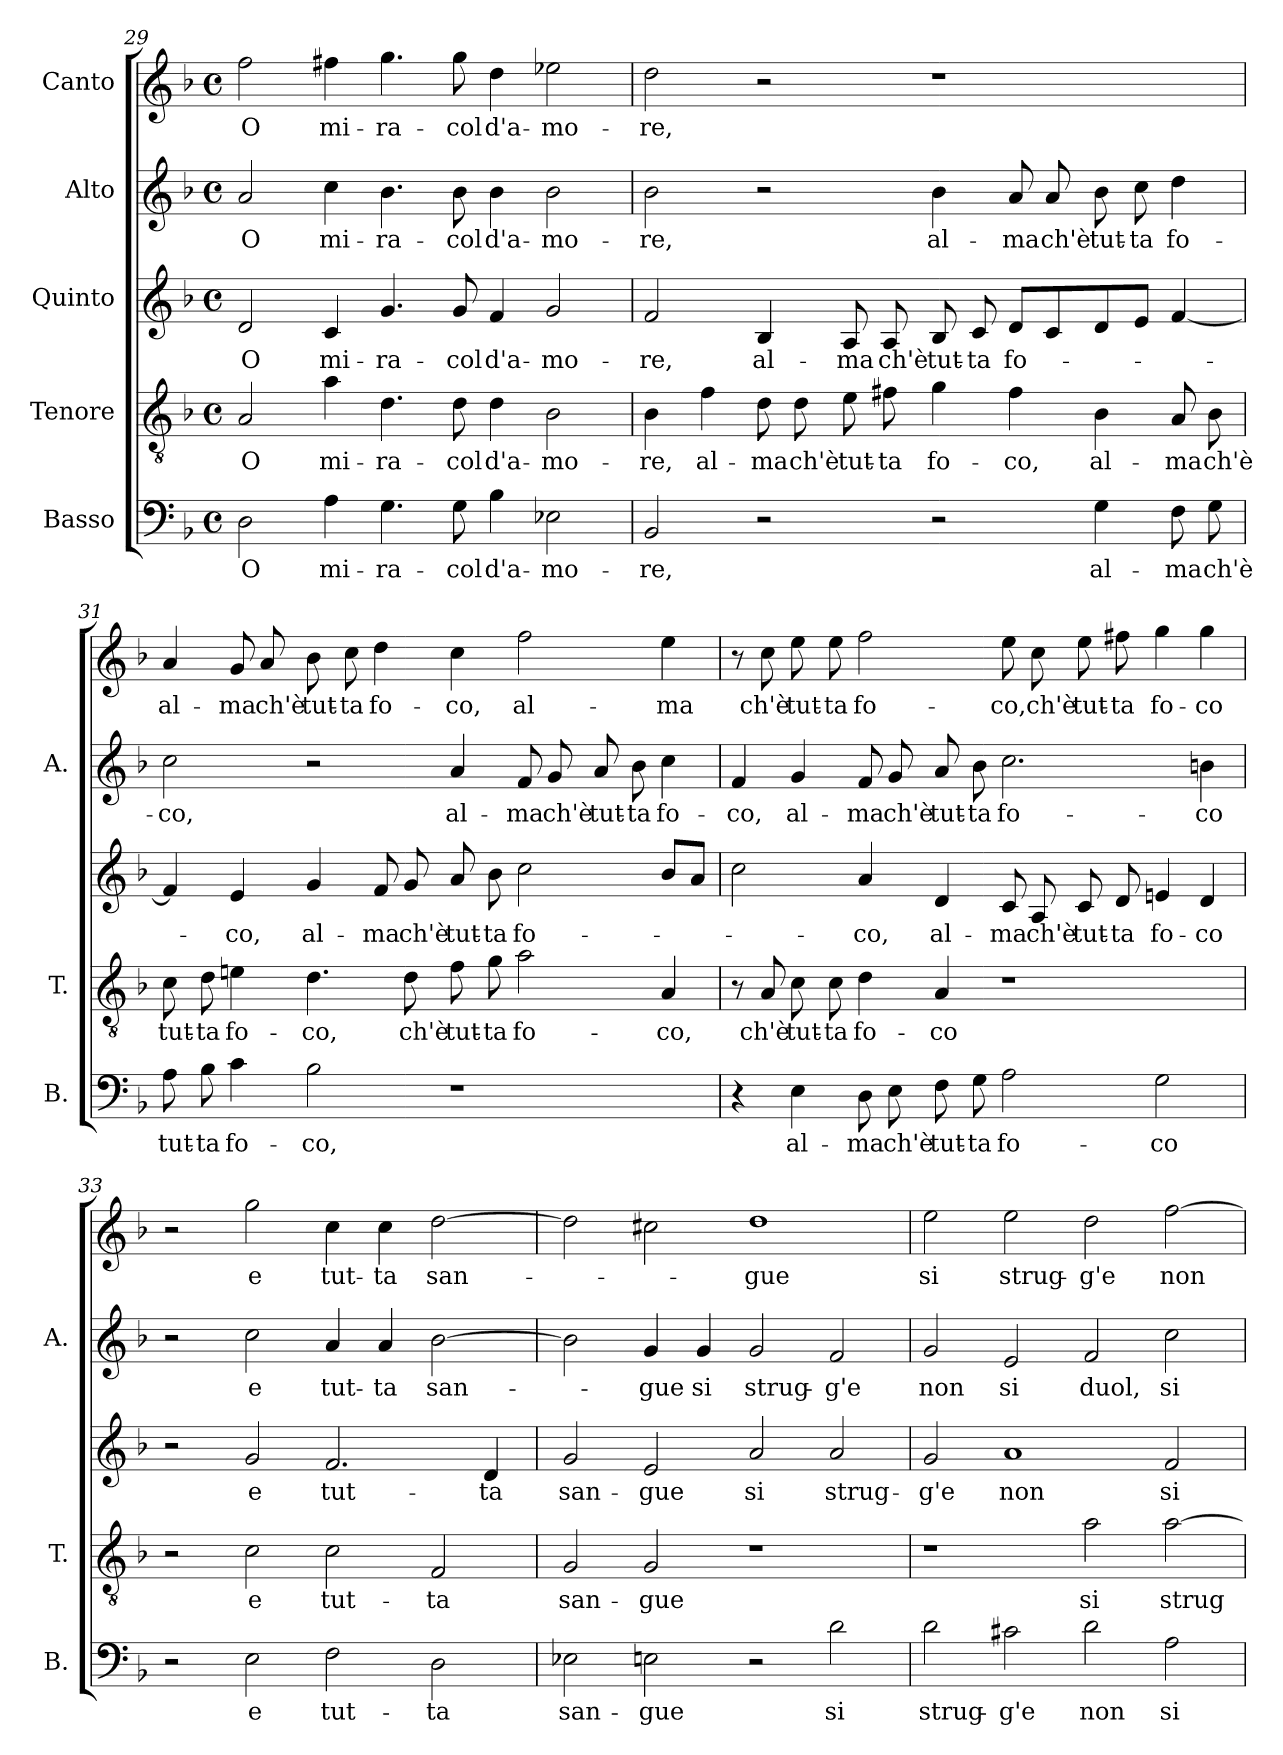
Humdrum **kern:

**kern	**text	**kern	**text	**kern	**text	**kern	**text	**kern	**text
*part5	*part5	*part4	*part4	*part3	*part3	*part2	*part2	*part1	*part1
*staff5	*staff5	*staff4	*staff4	*staff3	*staff3	*staff2	*staff2	*staff1	*staff1
*I"Basso	*	*I"Tenore	*	*I"Quinto	*	*I"Alto	*	*I"Canto	*
*I'B.	*	*I'T.	*	*	*	*I'A.	*	*	*
*clefF4	*	*clefGv2	*	*clefG2	*	*clefG2	*	*clefG2	*
*k[b-]	*	*k[b-]	*	*k[b-]	*	*k[b-]	*	*k[b-]	*
*F:	*	*F:	*	*F:	*	*F:	*	*F:	*
*M4/4	*	*M4/4	*	*M4/4	*	*M4/4	*	*M4/4	*
*met(c)	*	*met(c)	*	*met(c)	*	*met(c)	*	*met(c)	*
=29	=29	=29	=29	=29	=29	=29	=29	=29	=29
2D\	O	2A/	O	2d/	O	2a/	O	2ff\	O
4A\	mi-	4a\	mi-	4c/	mi-	4cc\	mi-	4ff#X\	mi-
4.G\	-ra-	4.d\	-ra-	4.g/	-ra-	4.b-\	-ra-	4.gg\	-ra-
8G\	-col	8d\	-col	8g/	-col	8b-\	-col	8gg\	-col
4B-\	d'a-	4d\	d'a-	4f/	d'a-	4b-\	d'a-	4dd\	d'a-
2E-X\	-mo-	2B-\	-mo-	2g/	-mo-	2b-\	-mo-	2ee-X\	-mo-
=30	=30	=30	=30	=30	=30	=30	=30	=30	=30
2BB-/	-re,	4B-\	-re,	2f/	-re,	2b-\	-re,	2dd\	-re,
.	.	4f\	al-	.	.	.	.	.	.
2r	.	8d\	-ma	4B-/	al-	2r	.	2r	.
.	.	8d\	ch'è	.	.	.	.	.	.
.	.	8e\	tut-	8A/	-ma	.	.	.	.
.	.	8f#X\	-ta	8A/	ch'è	.	.	.	.
2r	.	4g\	fo-	8B-/	tut-	4b-\	al-	1r	.
.	.	.	.	8c/	-ta	.	.	.	.
.	.	4f#\	-co,	8d/L	fo-	8a/	-ma	.	.
.	.	.	.	8c/	.	8a/	ch'è	.	.
4G\	al-	4B-\	al-	8d/	.	8b-\	tut-	.	.
.	.	.	.	8e/J	.	8cc\	-ta	.	.
8F\	-ma	8A/	-ma	[4f/	.	4dd\	fo-	.	.
8G\	ch'è	8B-\	ch'è	.	.	.	.	.	.
=31	=31	=31	=31	=31	=31	=31	=31	=31	=31
8A\	tut-	8c\	tut-	4f/]	.	2cc\	-co,	4a/	al-
8B-\	-ta	8d\	-ta	.	.	.	.	.	.
4c\	fo-	4en\	fo-	4e/	-co,	.	.	8g/	-ma
.	.	.	.	.	.	.	.	8a/	ch'è
2B-\	-co,	4.d\	-co,	4g/	al-	2r	.	8b-\	tut-
.	.	.	.	.	.	.	.	8cc\	-ta
.	.	.	.	8f/	-ma	.	.	4dd\	fo-
.	.	8d\	ch'è	8g/	ch'è	.	.	.	.
1r	.	8f\	tut-	8a/	tut-	4a/	al-	4cc\	-co,
.	.	8g\	-ta	8b-\	-ta	.	.	.	.
.	.	2a\	fo-	2cc\	fo-	8f/	-ma	2ff\	al-
.	.	.	.	.	.	8g/	ch'è	.	.
.	.	.	.	.	.	8a/	tut-	.	.
.	.	.	.	.	.	8b-\	-ta	.	.
.	.	4A/	-co,	8b-/L	.	4cc\	fo-	4ee\	-ma
.	.	.	.	8a/J	.	.	.	.	.
=32	=32	=32	=32	=32	=32	=32	=32	=32	=32
4r	.	8r	.	2cc\	.	4f/	-co,	8r	.
.	.	8A/	ch'è	.	.	.	.	8cc\	ch'è
4E\	al-	8c\	tut-	.	.	4g/	al-	8ee\	tut-
.	.	8c\	-ta	.	.	.	.	8ee\	-ta
8D\	-ma	4d\	fo-	4a/	-co,	8f/	-ma	2ff\	fo-
8E\	ch'è	.	.	.	.	8g/	ch'è	.	.
8F\	tut-	4A/	-co	4d/	al-	8a/	tut-	.	.
8G\	-ta	.	.	.	.	8b-\	-ta	.	.
2A\	fo-	1r	.	8c/	-ma	2.cc\	fo-	8ee\	-co,
.	.	.	.	8A/	ch'è	.	.	8cc\	ch'è
.	.	.	.	8c/	tut-	.	.	8ee\	tut-
.	.	.	.	8d/	-ta	.	.	8ff#X\	-ta
2G\	-co	.	.	4en/	fo-	.	.	4gg\	fo-
.	.	.	.	4d/	-co	4bn\	-co	4gg\	-co
=33	=33	=33	=33	=33	=33	=33	=33	=33	=33
2r	.	2r	.	2r	.	2r	.	2r	.
2E\	e	2c\	e	2g/	e	2cc\	e	2gg\	e
2F\	tut-	2c\	tut-	2.f/	tut-	4a/	tut-	4cc\	tut-
.	.	.	.	.	.	4a/	-ta	4cc\	-ta
2D\	-ta	2F/	-ta	.	.	[2b-\	san-	[2dd\	san-
.	.	.	.	4d/	-ta	.	.	.	.
=34	=34	=34	=34	=34	=34	=34	=34	=34	=34
2E-X\	san-	2G/	san-	2g/	san-	2b-\]	.	2dd\]	.
2En\	-gue	2G/	-gue	2e/	-gue	4g/	-gue	2cc#X\	.
.	.	.	.	.	.	4g/	si	.	.
2r	.	1r	.	2a/	si	2g/	strug-	1dd\	-gue
2d\	si	.	.	2a/	strug-	2f/	-g'e	.	.
=35	=35	=35	=35	=35	=35	=35	=35	=35	=35
2d\	strug-	1r	.	2g/	-g'e	2g/	non	2ee\	si
2c#X\	-g'e	.	.	1a/	non	2e/	si	2ee\	strug-
2d\	non	2a\	si	.	.	2f/	duol,	2dd\	-g'e
2A\	si	[2a\	strug-	2f/	si	2cc\	si	[2ff\	non
=	=	=	=	=	=	=	=	=	=
*-	*-	*-	*-	*-	*-	*-	*-	*-	*-
